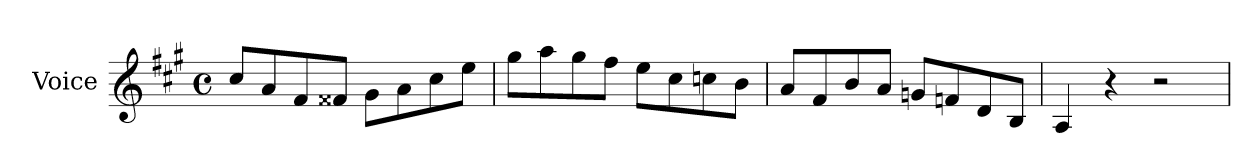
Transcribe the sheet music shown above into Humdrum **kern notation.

**kern
*part1
*staff1
*I"Voice
*I'Voice
*clefG2
*k[f#c#g#]
*M4/4
*met(c)
=1
8cc#/L
8a/
8f#/
8f##X/J
8g#\L
8a\
8cc#\
8ee\J
=2
8gg#\L
8aa\
8gg#\
8ff#\J
8ee\L
8cc#\
8ccn\
8b\J
=3
8a/L
8f#/
8b/
8a/J
8gn/L
8fn/
8d/
8B/J
=4
4A/
4r
2rcc
=
*-
